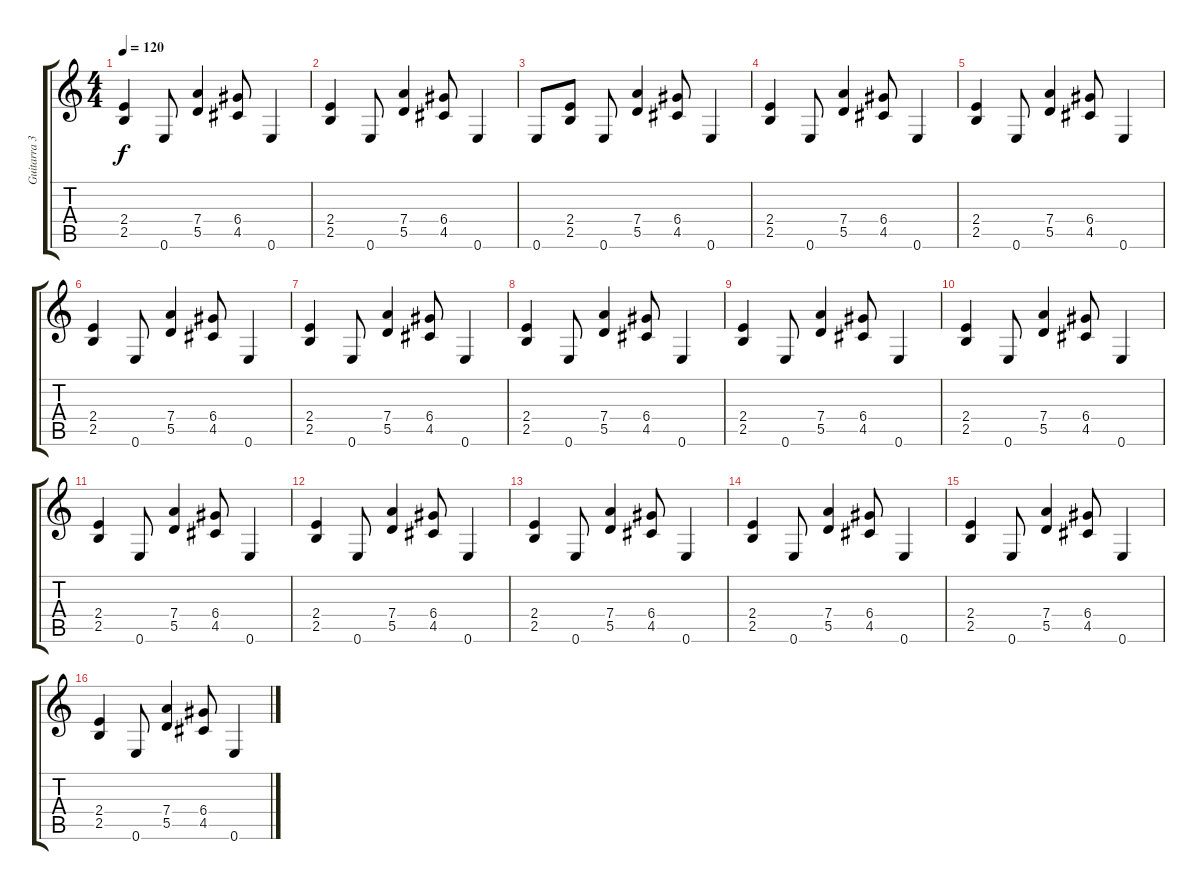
\track ("Guitarra 3" "Guitarra 3") {instrument electricguitarclean}
\staff {score tabs}
\tuning (E4 B3 G3 D3 A2 E2) {hide}
\ts (4 4)
\tempo 120
\clef g2
\ks c
(2.4 2.5).4{dy f} 0.6.8 (7.4 5.5).4 (6.4 4.5).8 0.6.4 |
(2.4 2.5).4 0.6.8 (7.4 5.5).4 (6.4 4.5).8 0.6.4 |
0.6.8 (2.4 2.5).8 0.6.8 (7.4 5.5).4 (6.4 4.5).8 0.6.4 |
(2.4 2.5).4 0.6.8 (7.4 5.5).4 (6.4 4.5).8 0.6.4 |
(2.4 2.5).4 0.6.8 (7.4 5.5).4 (6.4 4.5).8 0.6.4 |
(2.4 2.5).4 0.6.8 (7.4 5.5).4 (6.4 4.5).8 0.6.4 |
(2.4 2.5).4 0.6.8 (7.4 5.5).4 (6.4 4.5).8 0.6.4 |
(2.4 2.5).4 0.6.8 (7.4 5.5).4 (6.4 4.5).8 0.6.4 |
(2.4 2.5).4 0.6.8 (7.4 5.5).4 (6.4 4.5).8 0.6.4 |
(2.4 2.5).4 0.6.8 (7.4 5.5).4 (6.4 4.5).8 0.6.4 |
(2.4 2.5).4 0.6.8 (7.4 5.5).4 (6.4 4.5).8 0.6.4 |
(2.4 2.5).4 0.6.8 (7.4 5.5).4 (6.4 4.5).8 0.6.4 |
(2.4 2.5).4 0.6.8 (7.4 5.5).4 (6.4 4.5).8 0.6.4 |
(2.4 2.5).4 0.6.8 (7.4 5.5).4 (6.4 4.5).8 0.6.4 |
(2.4 2.5).4 0.6.8 (7.4 5.5).4 (6.4 4.5).8 0.6.4 |
(2.4 2.5).4 0.6.8 (7.4 5.5).4 (6.4 4.5).8 0.6.4
